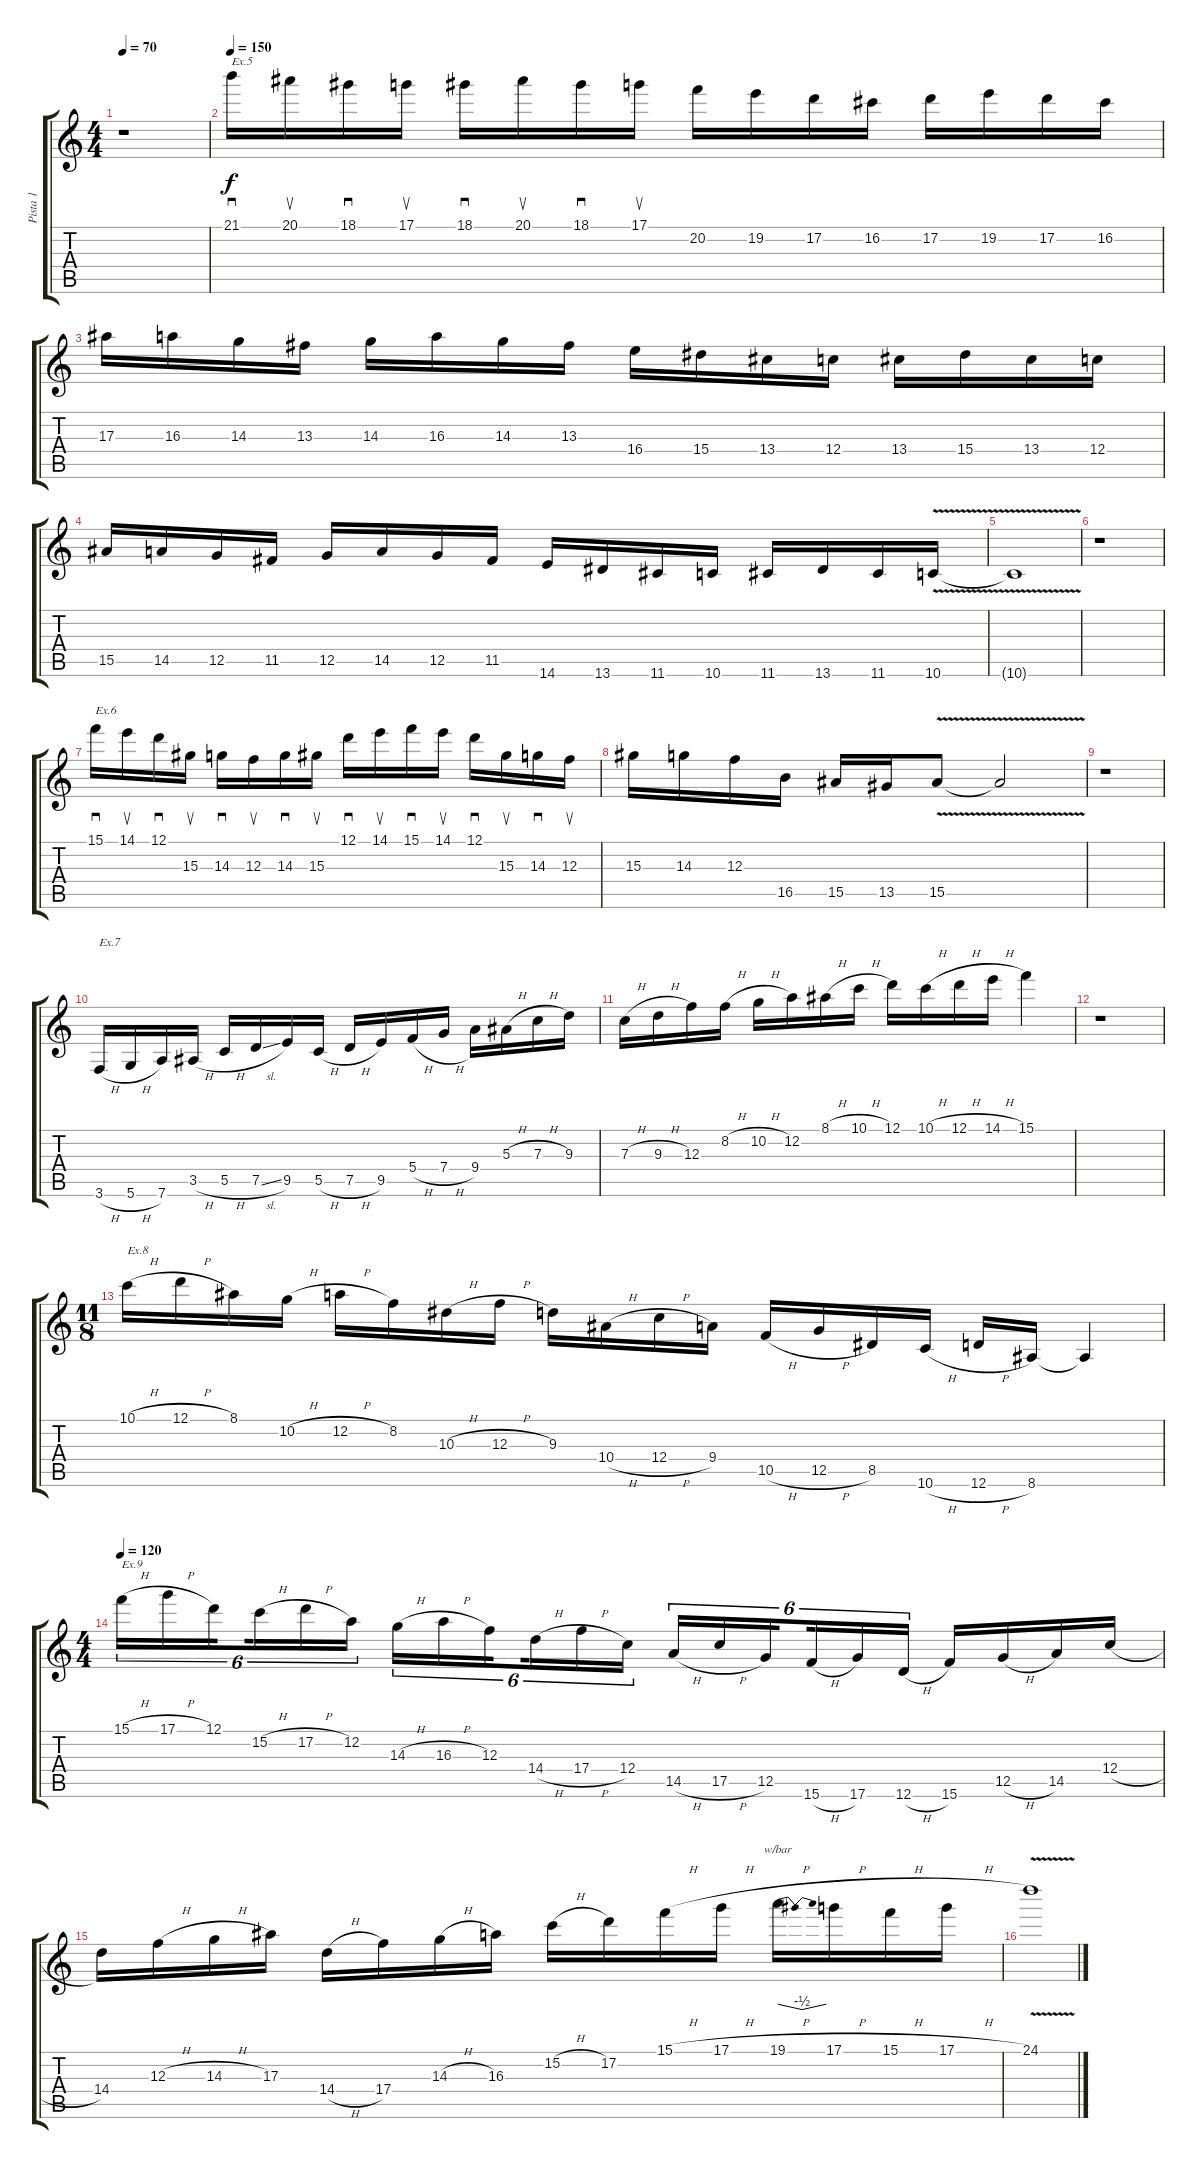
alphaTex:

\track ("Pista 1" "Pista 1") {instrument distortionguitar}
\staff {score tabs}
\tuning (D4 A3 F3 C3 G2 D2) {hide}
\ts (4 4)
\tempo 70
\clef g2
\ks c
r.1{dy f} |
\tempo 150
21.1.16{sd txt "Ex.5"} 20.1.16{su} 18.1.16{sd} 17.1.16{su} 18.1.16{sd} 20.1.16{su} 18.1.16{sd} 17.1.16{su} 20.2.16 19.2.16 17.2.16 16.2.16 17.2.16 19.2.16 17.2.16 16.2.16 |
17.3.16 16.3.16 14.3.16 13.3.16 14.3.16 16.3.16 14.3.16 13.3.16 16.4.16 15.4.16 13.4.16 12.4.16 13.4.16 15.4.16 13.4.16 12.4.16 |
15.5.16 14.5.16 12.5.16 11.5.16 12.5.16 14.5.16 12.5.16 11.5.16 14.6.16 13.6.16 11.6.16 10.6.16 11.6.16 13.6.16 11.6.16 10.6{v}.16 |
10.6{t}.1 |
r.1 |
15.1.16{sd txt "Ex.6"} 14.1.16{su} 12.1.16{sd} 15.3.16{su} 14.3.16{sd} 12.3.16{su} 14.3.16{sd} 15.3.16{su} 12.1.16{sd} 14.1.16{su} 15.1.16{sd} 14.1.16{su} 12.1.16{sd} 15.3.16{su} 14.3.16{sd} 12.3.16{su} |
15.3.16 14.3.16 12.3.16 16.5.16 15.5.16 13.5.16 15.5{v}.8 15.5{t}.2 |
r.1 |
3.6{h}.16{txt "Ex.7"} 5.6{h}.16 7.6.16 3.5{h}.16 5.5{h}.16 7.5{sl}.16 9.5.16 5.5{h}.16 7.5{h}.16 9.5.16 5.4{h}.16 7.4{h}.16 9.4.16 5.3{h}.16 7.3{h}.16 9.3.16 |
7.3{h}.16 9.3{h}.16 12.3.16 8.2{h}.16 10.2{h}.16 12.2.16 8.1{h}.16 10.1{h}.16 12.1.16 10.1{h}.16 12.1{h}.16 14.1{h}.16 15.1.4 |
r.1 |
\ts (11 8)
10.1{h}.16{txt "Ex.8"} 12.1{h}.16 8.1.16 10.2{h}.16 12.2{h}.16 8.2.16 10.3{h}.16 12.3{h}.16 9.3.16 10.4{h}.16 12.4{h}.16 9.4.16 10.5{h}.16 12.5{h}.16 8.5.16 10.6{h}.16 12.6{h}.16 8.6.16 8.6{t}.4 |
\ts (4 4)
\tempo 120
15.1{h}.16{tu (6 4) txt "Ex.9"} 17.1{h}.16{tu (6 4)} 12.1.16{tu (6 4) beam splitsecondary} 15.2{h}.16{tu (6 4)} 17.2{h}.16{tu (6 4)} 12.2.16{tu (6 4)} 14.3{h}.16{tu (6 4)} 16.3{h}.16{tu (6 4)} 12.3.16{tu (6 4) beam splitsecondary} 14.4{h}.16{tu (6 4)} 17.4{h}.16{tu (6 4)} 12.4.16{tu (6 4)} 14.5{h}.16{tu (6 4)} 17.5{h}.16{tu (6 4)} 12.5.16{tu (6 4) beam splitsecondary} 15.6{h}.16{tu (6 4)} 17.6.16{tu (6 4)} 12.6{h}.16{tu (6 4)} 15.6.16 12.5{h}.16 14.5.16 12.4{h}.16 |
14.4.16 12.3{h}.16 14.3{h}.16 17.3.16 14.4{h}.16 17.4.16 14.3{h}.16 16.3.16 15.2{h}.16 17.2.16 15.1{h}.16 17.1{h}.16 19.1{h}.16{tbe (dip default 0 0 30 -2 60 0)} 17.1{h}.16 15.1{h}.16 17.1{h}.16 |
24.1{v}.1
